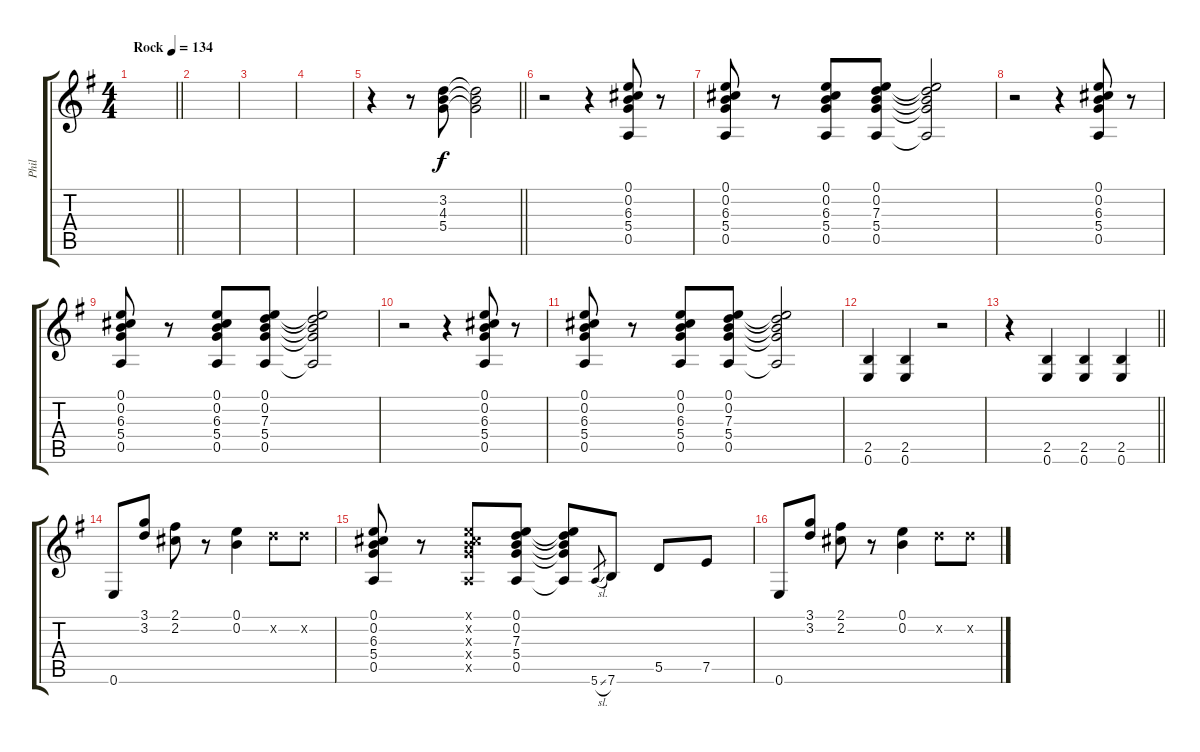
\track ("Phil" "Phil") {instrument distortionguitar}
\staff {score tabs}
\tuning (E4 B3 G3 D3 A2 E2) {hide}
\ts (4 4)
\tempo (134 "Rock")
\clef g2
\barLineRight lightlight
\ks g
|
|
|
|
\barLineRight lightlight
r.4 r.8 (3.2 4.3 5.4).8 (3.2{t} 4.3{t} 5.4{t}).2 |
r.2 r.4 (0.1 0.2 6.3 5.4 0.5).8 r.8 |
(0.1 0.2 6.3 5.4 0.5).8 r.8 (0.1 0.2 6.3 5.4 0.5).8 (0.1 0.2 7.3 5.4 0.5).8 (0.1{t} 0.2{t} 7.3{t} 5.4{t} 0.5{t}).2 |
r.2 r.4 (0.1 0.2 6.3 5.4 0.5).8 r.8 |
(0.1 0.2 6.3 5.4 0.5).8 r.8 (0.1 0.2 6.3 5.4 0.5).8 (0.1 0.2 7.3 5.4 0.5).8 (0.1{t} 0.2{t} 7.3{t} 5.4{t} 0.5{t}).2 |
r.2 r.4 (0.1 0.2 6.3 5.4 0.5).8 r.8 |
(0.1 0.2 6.3 5.4 0.5).8 r.8 (0.1 0.2 6.3 5.4 0.5).8 (0.1 0.2 7.3 5.4 0.5).8 (0.1{t} 0.2{t} 7.3{t} 5.4{t} 0.5{t}).2 |
(2.5 0.6).4 (2.5 0.6).4 r.2 |
\barLineRight lightlight
r.4 (2.5 0.6).4 (2.5 0.6).4 (2.5 0.6).4 |
0.6.8 (3.1 3.2).8 (2.1 2.2).8 r.8 (0.1 0.2).4 3.2{x}.8 3.2{x}.8 |
(0.1 0.2 6.3 5.4 0.5).8 r.8 (0.1{x} 0.2{x} 6.3{x} 5.4{x} 0.5{x}).8 (0.1 0.2 7.3 5.4 0.5).8 (0.1{t} 0.2{t} 7.3{t} 5.4{t} 0.5{t}).8 5.6{sl}.8{gr} 7.6.8 5.5.8 7.5.8 |
0.6.8 (3.1 3.2).8 (2.1 2.2).8 r.8 (0.1 0.2).4 3.2{x}.8 3.2{x}.8
